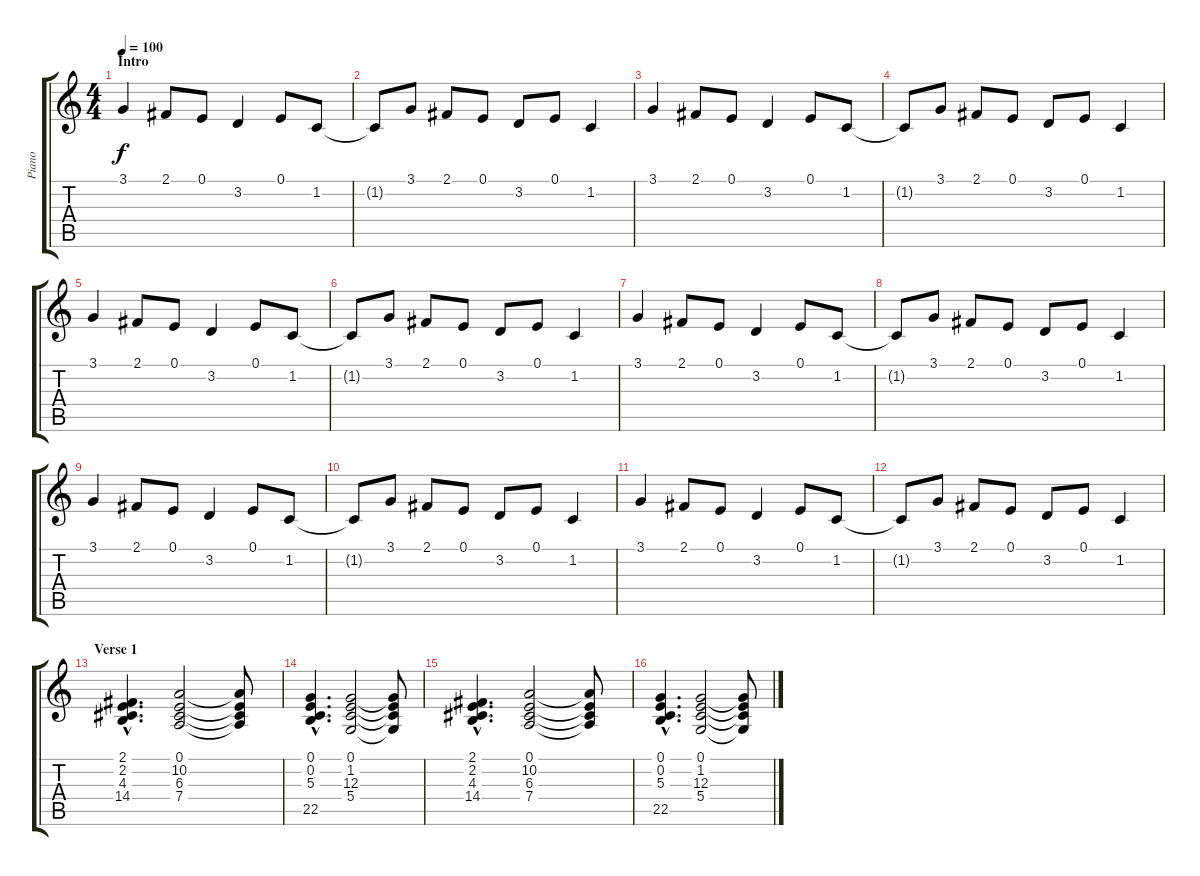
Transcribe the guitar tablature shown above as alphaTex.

\track ("Piano" "Piano") {instrument electricgrandpiano}
\staff {score tabs}
\tuning (E4 B3 G3 D3 A2 E2) {hide}
\ts (4 4)
\section ("" "Intro")
\tempo 100
\clef g2
\ks c
3.1.4{dy f instrument electricgrandpiano} 2.1.8 0.1.8 3.2.4 0.1.8 1.2.8 |
1.2{t}.8 3.1.8 2.1.8 0.1.8 3.2.8 0.1.8 1.2.4 |
3.1.4 2.1.8 0.1.8 3.2.4 0.1.8 1.2.8 |
1.2{t}.8 3.1.8 2.1.8 0.1.8 3.2.8 0.1.8 1.2.4 |
3.1.4 2.1.8 0.1.8 3.2.4 0.1.8 1.2.8 |
1.2{t}.8 3.1.8 2.1.8 0.1.8 3.2.8 0.1.8 1.2.4 |
3.1.4 2.1.8 0.1.8 3.2.4 0.1.8 1.2.8 |
1.2{t}.8 3.1.8 2.1.8 0.1.8 3.2.8 0.1.8 1.2.4 |
3.1.4 2.1.8 0.1.8 3.2.4 0.1.8 1.2.8 |
1.2{t}.8 3.1.8 2.1.8 0.1.8 3.2.8 0.1.8 1.2.4 |
3.1.4 2.1.8 0.1.8 3.2.4 0.1.8 1.2.8 |
1.2{t}.8 3.1.8 2.1.8 0.1.8 3.2.8 0.1.8 1.2.4 |
\section ("" "Verse 1")
(2.1{hac} 2.2{hac} 4.3{hac} 14.4{hac}).4{d} (0.1 10.2 6.3 7.4).2 (0.1{t} 10.2{t} 6.3{t} 7.4{t}).8 |
(0.1{hac} 0.2{hac} 5.3{hac} 22.5{hac}).4{d} (0.1 1.2 12.3 5.4).2 (0.1{t} 1.2{t} 12.3{t} 5.4{t}).8 |
(2.1{hac} 2.2{hac} 4.3{hac} 14.4{hac}).4{d} (0.1 10.2 6.3 7.4).2 (0.1{t} 10.2{t} 6.3{t} 7.4{t}).8 |
(0.1{hac} 0.2{hac} 5.3{hac} 22.5{hac}).4{d} (0.1 1.2 12.3 5.4).2 (0.1{t} 1.2{t} 12.3{t} 5.4{t}).8
